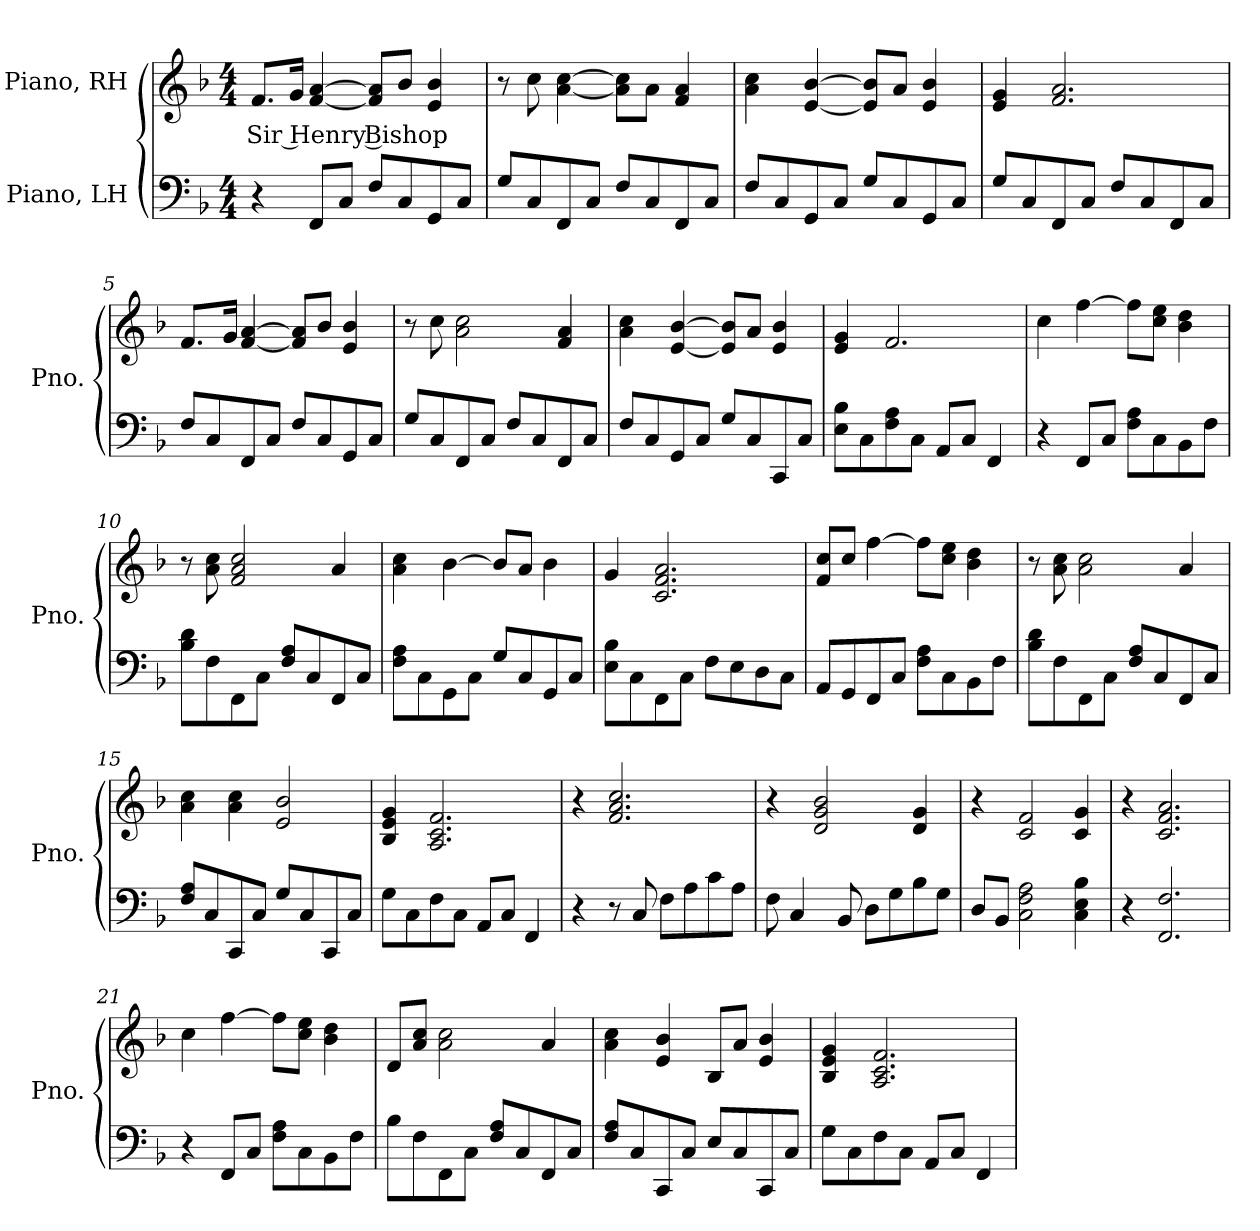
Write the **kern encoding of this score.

**kern	**kern	**text
*part2	*part1	*part1
*staff2	*staff1	*staff1
*I"Piano, LH	*I"Piano, RH	*
*I'Pno.	*I'Pno.	*
*clefF4	*clefG2	*
*k[b-]	*k[b-]	*
*M4/4	*M4/4	*
*MM90	*MM90	*
=1	=1	=1
!	!	!LO:LY:b
4r	8.f/L	Sir Henry Bishop
.	16g/Jk	.
8FF/L	[4f/ [4a/	.
8C/J	.	.
8F/L	8f/] 8a/]L	.
8C/	8b-/J	.
8GG/	4e/ 4b-/	.
8C/J	.	.
=2	=2	=2
8G/L	8r	.
8C/	8cc\	.
8FF/	[4a\ [4cc\	.
8C/J	.	.
8F/L	8a\] 8cc\]L	.
8C/	8a\J	.
8FF/	4f/ 4a/	.
8C/J	.	.
=3	=3	=3
8F/L	4a\ 4cc\	.
8C/	.	.
8GG/	[4e/ [4b-/	.
8C/J	.	.
8G/L	8e/] 8b-/]L	.
8C/	8a/J	.
8GG/	4e/ 4b-/	.
8C/J	.	.
!!LO:LB:g=z
=4	=4	=4
8G/L	4e/ 4g/	.
8C/	.	.
8FF/	2.f/ 2.a/	.
8C/J	.	.
8F/L	.	.
8C/	.	.
8FF/	.	.
8C/J	.	.
=5	=5	=5
8F/L	8.f/L	.
8C/	.	.
.	16g/Jk	.
8FF/	[4f/ [4a/	.
8C/J	.	.
8F/L	8f/] 8a/]L	.
8C/	8b-/J	.
8GG/	4e/ 4b-/	.
8C/J	.	.
=6	=6	=6
8G/L	8r	.
8C/	8cc\	.
8FF/	2a\ 2cc\	.
8C/J	.	.
8F/L	.	.
8C/	.	.
8FF/	4f/ 4a/	.
8C/J	.	.
=7	=7	=7
8F/L	4a\ 4cc\	.
8C/	.	.
8GG/	[4e/ [4b-/	.
8C/J	.	.
8G/L	8e/] 8b-/]L	.
8C/	8a/J	.
8CC/	4e/ 4b-/	.
8C/J	.	.
=8	=8	=8
8E\ 8B-\L	4e/ 4g/	.
8C\	.	.
8F\ 8A\	2.f/	.
8C\J	.	.
8AA/L	.	.
8C/J	.	.
4FF/	.	.
!!LO:LB:g=z
=9	=9	=9
4r	4cc\	.
8FF/L	[4ff\	.
8C/J	.	.
8F\ 8A\L	8ff\L]	.
8C\	8cc\ 8ee\J	.
8BB-\	4b-\ 4dd\	.
8F\J	.	.
=10	=10	=10
8B-\ 8d\L	8r	.
8F\	8a\ 8cc\	.
8FF\	2f/ 2a/ 2cc/	.
8C\J	.	.
8F/ 8A/L	.	.
8C/	.	.
8FF/	4a/	.
8C/J	.	.
=11	=11	=11
8F\ 8A\L	4a\ 4cc\	.
8C\	.	.
8GG\	[4b-\	.
8C\J	.	.
8G/L	8b-/L]	.
8C/	8a/J	.
8GG/	4b-\	.
8C/J	.	.
=12	=12	=12
8E\ 8B-\L	4g/	.
8C\	.	.
8FF\	2.c/ 2.f/ 2.a/	.
8C\J	.	.
8F\L	.	.
8E\	.	.
8D\	.	.
8C\J	.	.
=13	=13	=13
8AA/L	8f/ 8cc/L	.
8GG/	8cc/J	.
8FF/	[4ff\	.
8C/J	.	.
8F\ 8A\L	8ff\L]	.
8C\	8cc\ 8ee\J	.
8BB-\	4b-\ 4dd\	.
8F\J	.	.
!!LO:LB:g=z
=14	=14	=14
8B-\ 8d\L	8r	.
8F\	8a\ 8cc\	.
8FF\	2a\ 2cc\	.
8C\J	.	.
8F/ 8A/L	.	.
8C/	.	.
8FF/	4a/	.
8C/J	.	.
=15	=15	=15
8F/ 8A/L	4a\ 4cc\	.
8C/	.	.
8CC/	4a\ 4cc\	.
8C/J	.	.
8G/L	2e/ 2b-/	.
8C/	.	.
8CC/	.	.
8C/J	.	.
=16	=16	=16
8G\L	4B-/ 4e/ 4g/	.
8C\	.	.
8F\	2.A/ 2.c/ 2.f/	.
8C\J	.	.
8AA/L	.	.
8C/J	.	.
4FF/	.	.
=17	=17	=17
4r	4r	.
8r	2.f/ 2.a/ 2.cc/	.
8C/	.	.
8F\L	.	.
8A\	.	.
8c\	.	.
8A\J	.	.
=18	=18	=18
8F\	4r	.
4C/	.	.
.	2d/ 2g/ 2b-/	.
8BB-/	.	.
8D\L	.	.
8G\	.	.
8B-\	4d/ 4g/	.
8G\J	.	.
!!LO:LB:g=z
=19	=19	=19
8D/L	4r	.
8BB-/J	.	.
2C\ 2F\ 2A\	2c/ 2f/	.
4C\ 4E\ 4B-\	4c/ 4g/	.
=20	=20	=20
4r	4r	.
2.FF/ 2.F/	2.c/ 2.f/ 2.a/	.
=21	=21	=21
4r	4cc\	.
8FF/L	[4ff\	.
8C/J	.	.
8F\ 8A\L	8ff\L]	.
8C\	8cc\ 8ee\J	.
8BB-\	4b-\ 4dd\	.
8F\J	.	.
=22	=22	=22
8B-\L	8d/L	.
8F\	8a/ 8cc/J	.
8FF\	2a\ 2cc\	.
8C\J	.	.
8F/ 8A/L	.	.
8C/	.	.
8FF/	4a/	.
8C/J	.	.
=23	=23	=23
8F/ 8A/L	4a\ 4cc\	.
8C/	.	.
8CC/	4e/ 4b-/	.
8C/J	.	.
8E/L	8B-/L	.
8C/	8a/J	.
8CC/	4e/ 4b-/	.
8C/J	.	.
=24	=24	=24
8G\L	4B-/ 4e/ 4g/	.
8C\	.	.
8F\	2.A/ 2.c/ 2.f/	.
8C\J	.	.
8AA/L	.	.
8C/J	.	.
4FF/	.	.
=	=	=
*-	*-	*-
